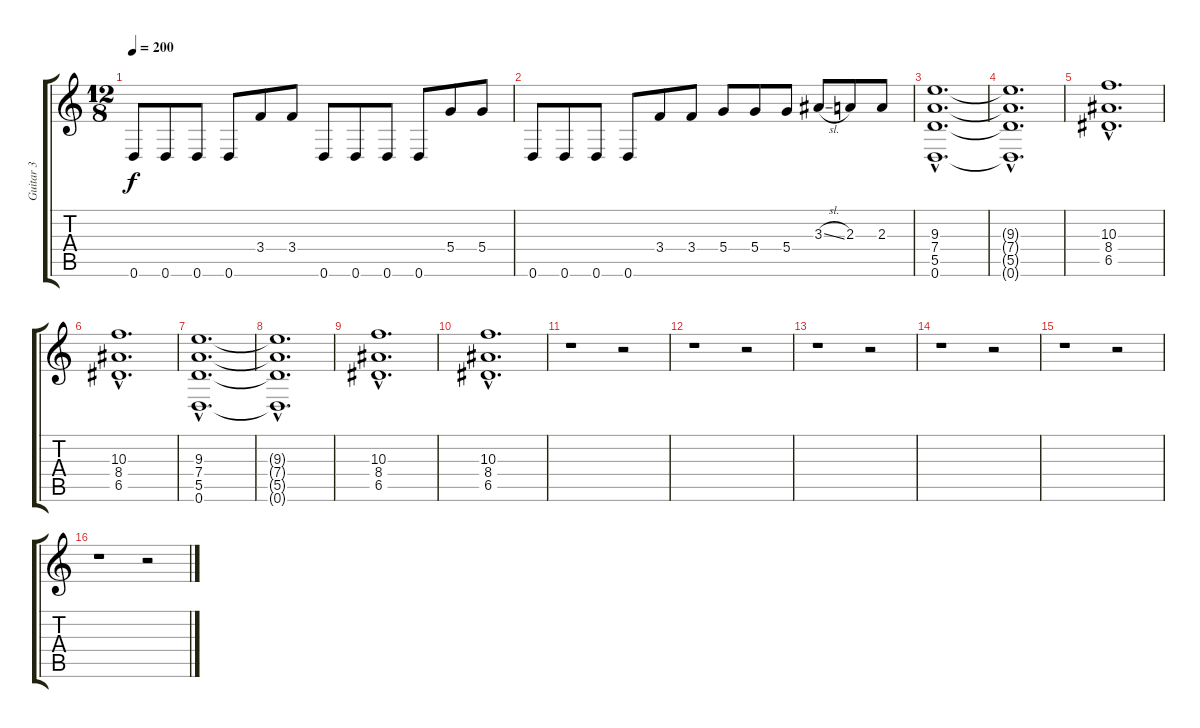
\track ("Guitar 3" "Guitar 3") {instrument distortionguitar}
\staff {score tabs}
\tuning (E4 B3 G3 D3 A2 D2) {hide}
\ts (12 8)
\tempo 200
\clef g2
\ks c
0.6.8{dy f} 0.6.8 0.6.8 0.6.8 3.4.8 3.4.8 0.6.8 0.6.8 0.6.8 0.6.8 5.4.8 5.4.8 |
0.6.8 0.6.8 0.6.8 0.6.8 3.4.8 3.4.8 5.4.8 5.4.8 5.4.8 3.3{sl}.8 2.3.8 2.3.8 |
(9.3{hac} 7.4{hac} 5.5{hac} 0.6{hac}).1{d} |
(9.3{hac t} 7.4{hac t} 5.5{hac t} 0.6{hac t}).1{d} |
(10.3{hac} 8.4{hac} 6.5{hac}).1{d} |
(10.3{hac} 8.4{hac} 6.5{hac}).1{d} |
(9.3{hac} 7.4{hac} 5.5{hac} 0.6{hac}).1{d} |
(9.3{hac t} 7.4{hac t} 5.5{hac t} 0.6{hac t}).1{d} |
(10.3{hac} 8.4{hac} 6.5{hac}).1{d} |
(10.3{hac} 8.4{hac} 6.5{hac}).1{d} |
r.1 r.2 |
r.1 r.2 |
r.1 r.2 |
r.1 r.2 |
r.1 r.2 |
r.1 r.2
